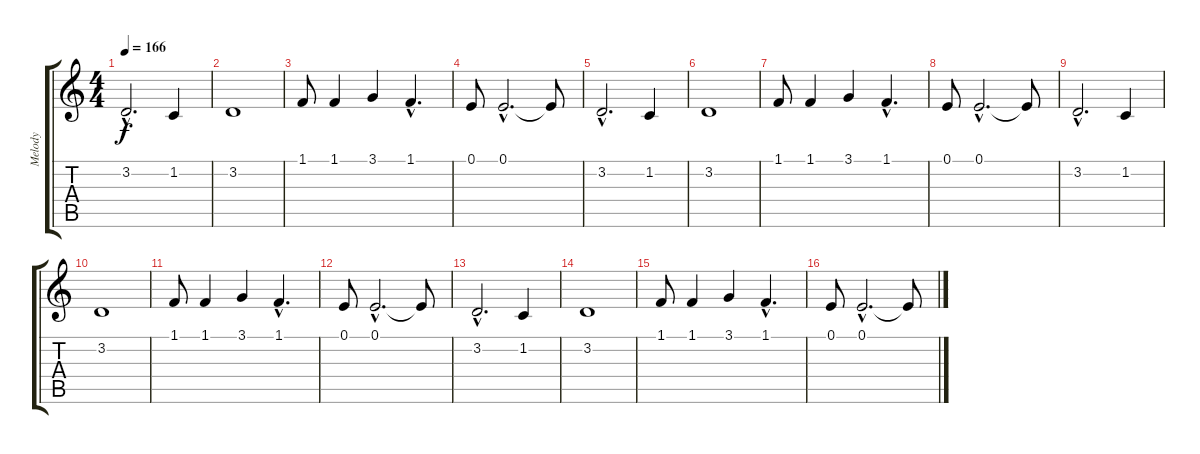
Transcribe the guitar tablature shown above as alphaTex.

\track ("Melody" "Melody") {instrument clarinet}
\staff {score tabs}
\tuning (E4 B3 G3 D3 A2 E2) {hide}
\ts (4 4)
\tempo 166
\clef g2
\ks c
3.2{hac}.2{d dy f} 1.2.4 |
3.2.1 |
1.1.8 1.1.4 3.1.4 1.1{hac}.4{d} |
0.1.8 0.1{hac}.2{d} 0.1{t}.8 |
3.2{hac}.2{d} 1.2.4 |
3.2.1 |
1.1.8 1.1.4 3.1.4 1.1{hac}.4{d} |
0.1.8 0.1{hac}.2{d} 0.1{t}.8 |
3.2{hac}.2{d} 1.2.4 |
3.2.1 |
1.1.8 1.1.4 3.1.4 1.1{hac}.4{d} |
0.1.8 0.1{hac}.2{d} 0.1{t}.8 |
3.2{hac}.2{d} 1.2.4 |
3.2.1 |
1.1.8 1.1.4 3.1.4 1.1{hac}.4{d} |
0.1.8 0.1{hac}.2{d} 0.1{t}.8
